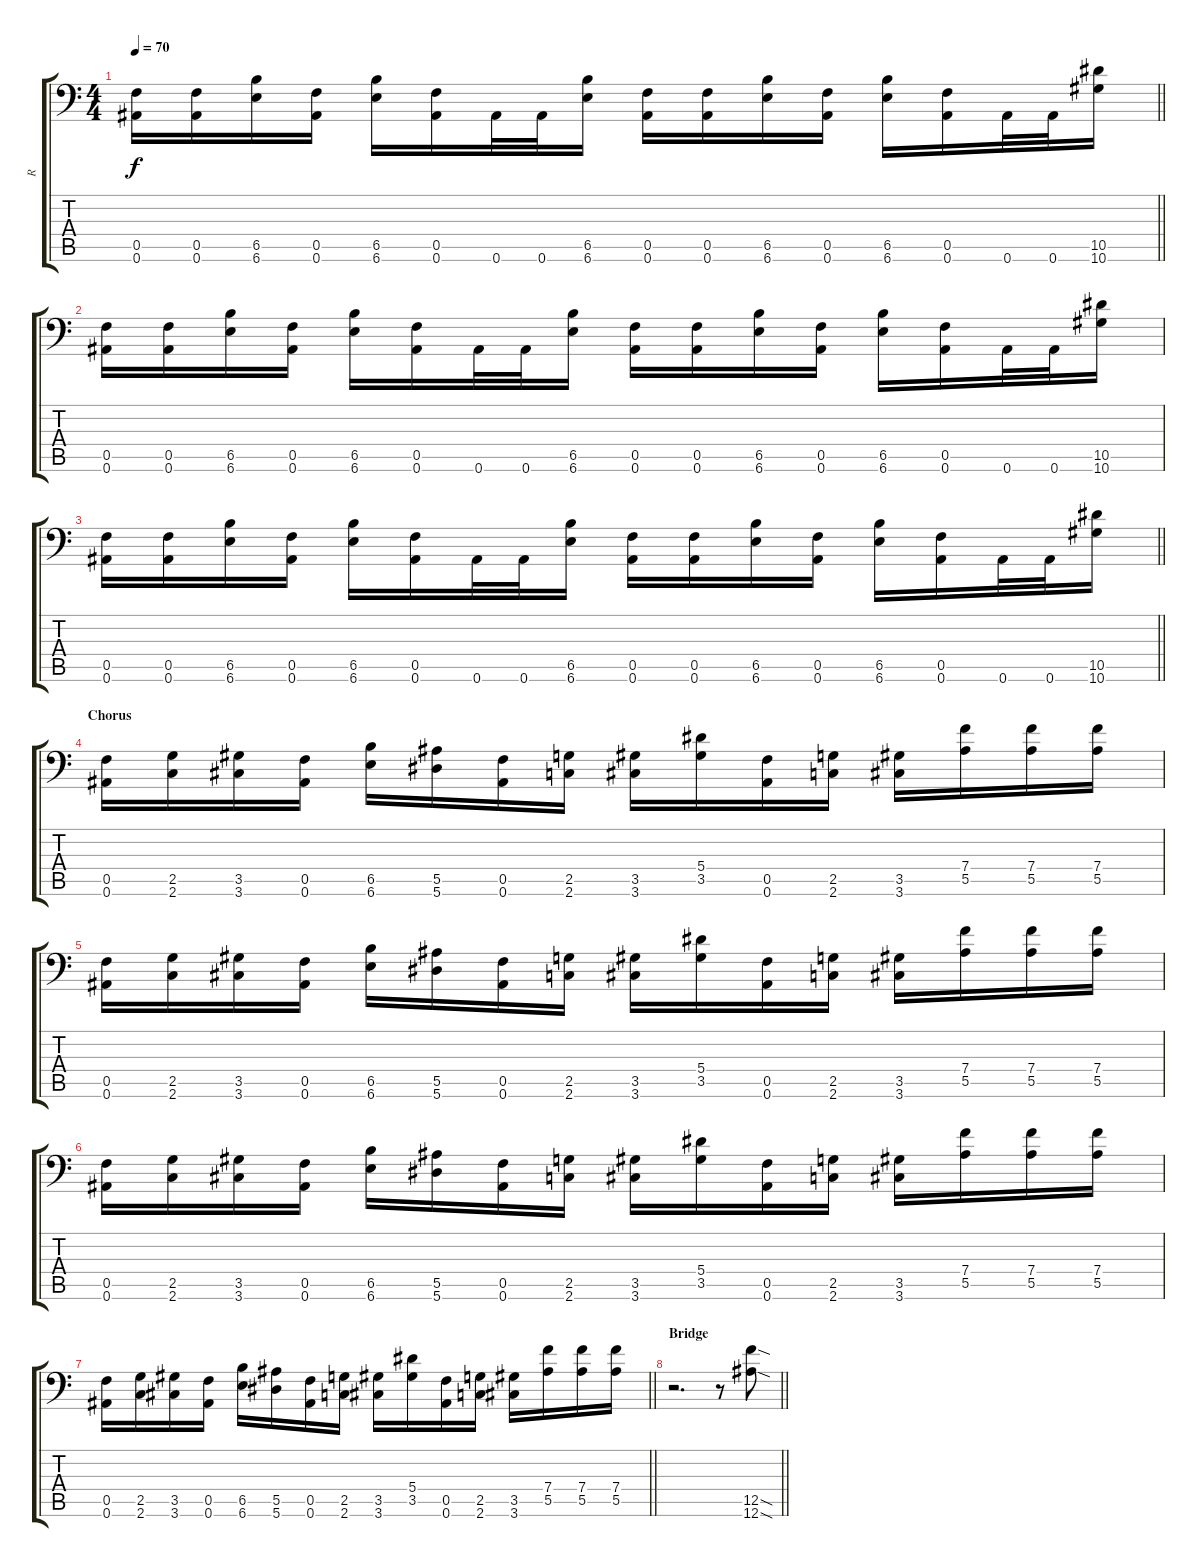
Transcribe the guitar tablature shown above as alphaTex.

\track ("R" "R") {instrument distortionguitar}
\staff {score tabs}
\tuning (C4 G3 Eb3 Bb2 F2 Bb1) {hide}
\ts (4 4)
\tempo 70
\clef f4
\barLineRight lightlight
\ks c
(0.5 0.6).16{dy f} (0.5 0.6).16 (6.5 6.6).16 (0.5 0.6).16 (6.5 6.6).16 (0.5 0.6).16 0.6.32 0.6.32 (6.5 6.6).16 (0.5 0.6).16 (0.5 0.6).16 (6.5 6.6).16 (0.5 0.6).16 (6.5 6.6).16 (0.5 0.6).16 0.6.32 0.6.32 (10.5 10.6).16 |
(0.5 0.6).16 (0.5 0.6).16 (6.5 6.6).16 (0.5 0.6).16 (6.5 6.6).16 (0.5 0.6).16 0.6.32 0.6.32 (6.5 6.6).16 (0.5 0.6).16 (0.5 0.6).16 (6.5 6.6).16 (0.5 0.6).16 (6.5 6.6).16 (0.5 0.6).16 0.6.32 0.6.32 (10.5 10.6).16 |
\barLineRight lightlight
(0.5 0.6).16 (0.5 0.6).16 (6.5 6.6).16 (0.5 0.6).16 (6.5 6.6).16 (0.5 0.6).16 0.6.32 0.6.32 (6.5 6.6).16 (0.5 0.6).16 (0.5 0.6).16 (6.5 6.6).16 (0.5 0.6).16 (6.5 6.6).16 (0.5 0.6).16 0.6.32 0.6.32 (10.5 10.6).16 |
\section ("" "Chorus")
(0.5 0.6).16 (2.5 2.6).16 (3.5 3.6).16 (0.5 0.6).16 (6.5 6.6).16 (5.5 5.6).16 (0.5 0.6).16 (2.5 2.6).16 (3.5 3.6).16 (5.4 3.5).16 (0.5 0.6).16 (2.5 2.6).16 (3.5 3.6).16 (7.4 5.5).16 (7.4 5.5).16 (7.4 5.5).16 |
(0.5 0.6).16 (2.5 2.6).16 (3.5 3.6).16 (0.5 0.6).16 (6.5 6.6).16 (5.5 5.6).16 (0.5 0.6).16 (2.5 2.6).16 (3.5 3.6).16 (5.4 3.5).16 (0.5 0.6).16 (2.5 2.6).16 (3.5 3.6).16 (7.4 5.5).16 (7.4 5.5).16 (7.4 5.5).16 |
(0.5 0.6).16 (2.5 2.6).16 (3.5 3.6).16 (0.5 0.6).16 (6.5 6.6).16 (5.5 5.6).16 (0.5 0.6).16 (2.5 2.6).16 (3.5 3.6).16 (5.4 3.5).16 (0.5 0.6).16 (2.5 2.6).16 (3.5 3.6).16 (7.4 5.5).16 (7.4 5.5).16 (7.4 5.5).16 |
\barLineRight lightlight
(0.5 0.6).16 (2.5 2.6).16 (3.5 3.6).16 (0.5 0.6).16 (6.5 6.6).16 (5.5 5.6).16 (0.5 0.6).16 (2.5 2.6).16 (3.5 3.6).16 (5.4 3.5).16 (0.5 0.6).16 (2.5 2.6).16 (3.5 3.6).16 (7.4 5.5).16 (7.4 5.5).16 (7.4 5.5).16 |
\section ("" "Bridge")
\barLineRight lightlight
r.2{d} r.8 (12.5{sod} 12.6{sod}).8
